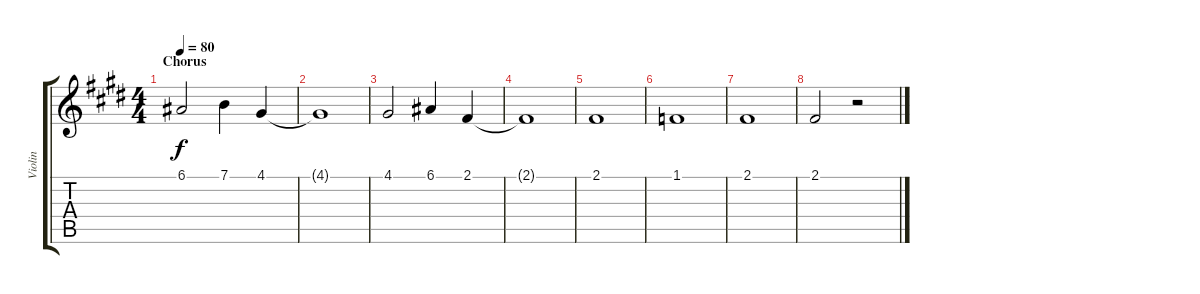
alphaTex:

\track ("Violin" "Violin") {instrument violin}
\staff {score tabs}
\tuning (E4 B3 G3 D3 A2 E2) {hide}
\ts (4 4)
\section ("" "Chorus")
\tempo 80
\clef g2
\ks e
6.1.2{dy f} 7.1.4 4.1.4 |
4.1{t}.1 |
4.1.2 6.1.4 2.1.4 |
2.1{t}.1 |
2.1.1 |
1.1.1 |
2.1.1 |
2.1.2 r.2
